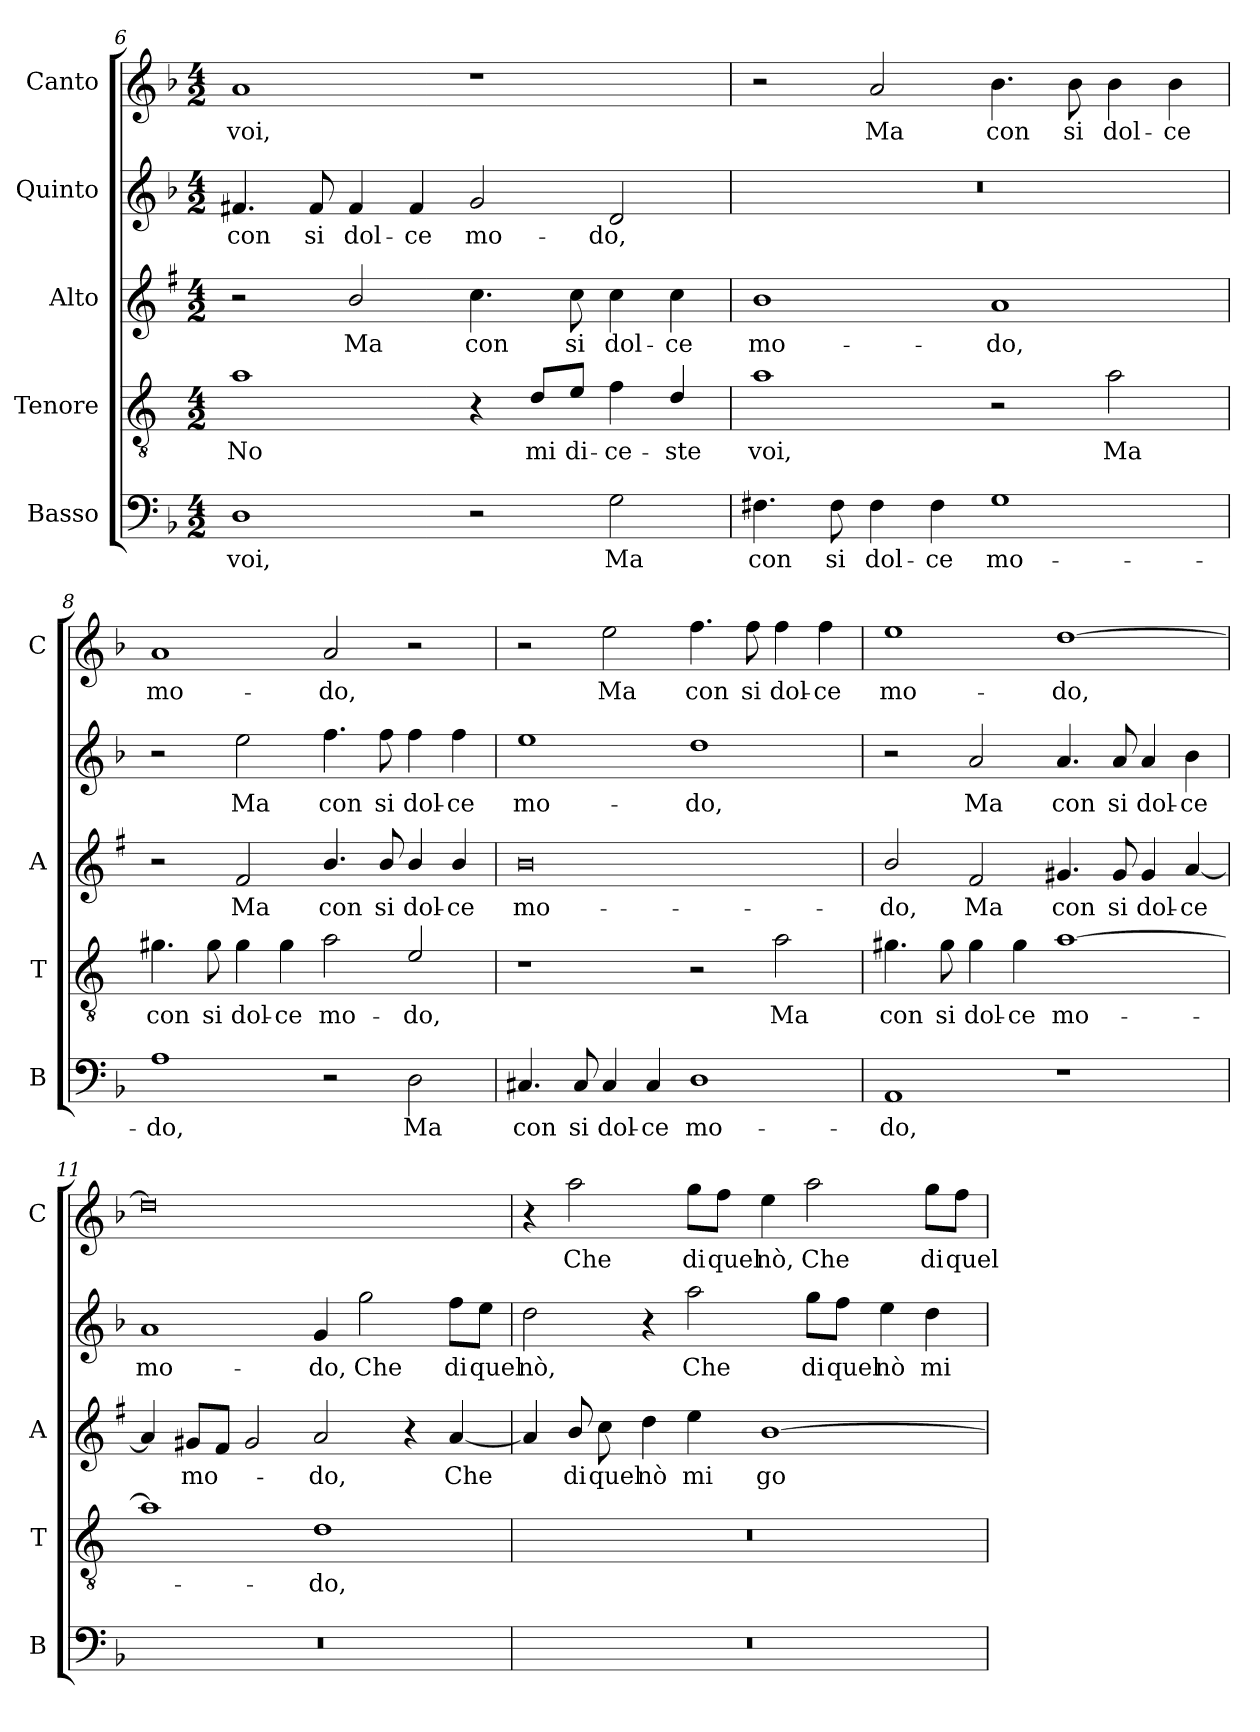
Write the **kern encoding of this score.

**kern	**text	**kern	**text	**kern	**text	**kern	**text	**kern	**text
*part5	*part5	*part4	*part4	*part3	*part3	*part2	*part2	*part1	*part1
*staff5	*staff5	*staff4	*staff4	*staff3	*staff3	*staff2	*staff2	*staff1	*staff1
*I"Basso	*	*I"Tenore	*	*I"Alto	*	*I"Quinto	*	*I"Canto	*
*I'B	*	*I'T	*	*I'A	*	*	*	*I'C	*
*clefF4	*	*clefGv2	*	*clefG2	*	*clefG2	*	*clefG2	*
*	*	*ITrd4c7	*	*ITrd1c2	*	*	*	*	*
*k[b-]	*	*k[b-]	*	*k[b-]	*	*k[b-]	*	*k[b-]	*
*F:	*	*F:	*	*F:	*	*F:	*	*F:	*
*M4/2	*	*M4/2	*	*M4/2	*	*M4/2	*	*M4/2	*
=6	=6	=6	=6	=6	=6	=6	=6	=6	=6
!	!LO:LY:b	!	!LO:LY:b	!	!	!	!LO:LY:b	!	!LO:LY:b
1D	voi,	1d	No	2r	.	4.f#X/	con	1a	voi,
!	!	!	!	!	!	!	!LO:LY:b	!	!
.	.	.	.	.	.	8f#/	si	.	.
!	!	!	!	!	!LO:LY:b	!	!LO:LY:b	!	!
.	.	.	.	2a/	Ma	4f#/	dol-	.	.
!	!	!	!	!	!	!	!LO:LY:b	!	!
.	.	.	.	.	.	4f#/	-ce	.	.
!	!	!	!	!	!LO:LY:b	!	!LO:LY:b	!	!
2r	.	4r	.	4.b-\	con	2g/	mo-	1r	.
!	!	!	!LO:LY:b	!	!	!	!	!	!
.	.	8G/L	mi	.	.	.	.	.	.
!	!	!	!LO:LY:b	!	!LO:LY:b	!	!	!	!
.	.	8A/J	di-	8b-\	si	.	.	.	.
!	!LO:LY:b	!	!LO:LY:b	!	!LO:LY:b	!	!LO:LY:b	!	!
2G\	Ma	4B-\	-ce-	4b-\	dol-	2d/	-do,	.	.
!	!	!	!LO:LY:b	!	!LO:LY:b	!	!	!	!
.	.	4G/	-ste	4b-\	-ce	.	.	.	.
!!LO:PB:g=z
=7	=7	=7	=7	=7	=7	=7	=7	=7	=7
!	!LO:LY:b	!	!LO:LY:b	!	!LO:LY:b	!	!	!	!
4.F#X\	con	1d	voi,	1a	mo-	0r	.	2r	.
!	!LO:LY:b	!	!	!	!	!	!	!	!
8F#\	si	.	.	.	.	.	.	.	.
!	!LO:LY:b	!	!	!	!	!	!	!	!LO:LY:b
4F#\	dol-	.	.	.	.	.	.	2a/	Ma
!	!LO:LY:b	!	!	!	!	!	!	!	!
4F#\	-ce	.	.	.	.	.	.	.	.
!	!LO:LY:b	!	!	!	!LO:LY:b	!	!	!	!LO:LY:b
1G	mo-	2r	.	1g	-do,	.	.	4.b-\	con
!	!	!	!	!	!	!	!	!	!LO:LY:b
.	.	.	.	.	.	.	.	8b-\	si
!	!	!	!LO:LY:b	!	!	!	!	!	!LO:LY:b
.	.	2d\	Ma	.	.	.	.	4b-\	dol-
!	!	!	!	!	!	!	!	!	!LO:LY:b
.	.	.	.	.	.	.	.	4b-\	-ce
=8	=8	=8	=8	=8	=8	=8	=8	=8	=8
!	!LO:LY:b	!	!LO:LY:b	!	!	!	!	!	!LO:LY:b
1A	-do,	4.c#X\	con	2r	.	2r	.	1a	mo-
!	!	!	!LO:LY:b	!	!	!	!	!	!
.	.	8c#\	si	.	.	.	.	.	.
!	!	!	!LO:LY:b	!	!LO:LY:b	!	!LO:LY:b	!	!
.	.	4c#\	dol-	2e/	Ma	2ee\	Ma	.	.
!	!	!	!LO:LY:b	!	!	!	!	!	!
.	.	4c#\	-ce	.	.	.	.	.	.
!	!	!	!LO:LY:b	!	!LO:LY:b	!	!LO:LY:b	!	!LO:LY:b
2r	.	2d\	mo-	4.a/	con	4.ff\	con	2a/	-do,
!	!	!	!	!	!LO:LY:b	!	!LO:LY:b	!	!
.	.	.	.	8a/	si	8ff\	si	.	.
!	!LO:LY:b	!	!LO:LY:b	!	!LO:LY:b	!	!LO:LY:b	!	!
2D\	Ma	2A/	-do,	4a/	dol-	4ff\	dol-	2r	.
!	!	!	!	!	!LO:LY:b	!	!LO:LY:b	!	!
.	.	.	.	4a/	-ce	4ff\	-ce	.	.
=9	=9	=9	=9	=9	=9	=9	=9	=9	=9
!	!LO:LY:b	!	!	!	!LO:LY:b	!	!LO:LY:b	!	!
4.C#X/	con	1r	.	0a	mo-	1ee	mo-	2r	.
!	!LO:LY:b	!	!	!	!	!	!	!	!
8C#/	si	.	.	.	.	.	.	.	.
!	!LO:LY:b	!	!	!	!	!	!	!	!LO:LY:b
4C#/	dol-	.	.	.	.	.	.	2ee\	Ma
!	!LO:LY:b	!	!	!	!	!	!	!	!
4C#/	-ce	.	.	.	.	.	.	.	.
!	!LO:LY:b	!	!	!	!	!	!LO:LY:b	!	!LO:LY:b
1D	mo-	2r	.	.	.	1dd	-do,	4.ff\	con
!	!	!	!	!	!	!	!	!	!LO:LY:b
.	.	.	.	.	.	.	.	8ff\	si
!	!	!	!LO:LY:b	!	!	!	!	!	!LO:LY:b
.	.	2d\	Ma	.	.	.	.	4ff\	dol-
!	!	!	!	!	!	!	!	!	!LO:LY:b
.	.	.	.	.	.	.	.	4ff\	-ce
!!LO:LB:g=z
=10	=10	=10	=10	=10	=10	=10	=10	=10	=10
!	!LO:LY:b	!	!LO:LY:b	!	!LO:LY:b	!	!	!	!LO:LY:b
1AA	-do,	4.c#X\	con	2a/	-do,	2r	.	1ee	mo-
!	!	!	!LO:LY:b	!	!	!	!	!	!
.	.	8c#\	si	.	.	.	.	.	.
!	!	!	!LO:LY:b	!	!LO:LY:b	!	!LO:LY:b	!	!
.	.	4c#\	dol-	2e/	Ma	2a/	Ma	.	.
!	!	!	!LO:LY:b	!	!	!	!	!	!
.	.	4c#\	-ce	.	.	.	.	.	.
!	!	!	!LO:LY:b	!	!LO:LY:b	!	!LO:LY:b	!	!LO:LY:b
1r	.	[1d	mo-	4.f#X/	con	4.a/	con	[1dd	-do,
!	!	!	!	!	!LO:LY:b	!	!LO:LY:b	!	!
.	.	.	.	8f#/	si	8a/	si	.	.
!	!	!	!	!	!LO:LY:b	!	!LO:LY:b	!	!
.	.	.	.	4f#/	dol-	4a/	dol-	.	.
!	!	!	!	!	!LO:LY:b	!	!LO:LY:b	!	!
.	.	.	.	[4g/	-ce	4b-\	-ce	.	.
=11	=11	=11	=11	=11	=11	=11	=11	=11	=11
!	!	!	!	!	!	!	!LO:LY:b	!	!
0r	.	1d]	.	4g/]	.	1a	mo-	0dd]	.
!	!	!	!	!	!LO:LY:b	!	!	!	!
.	.	.	.	8f#X/L	mo-	.	.	.	.
.	.	.	.	8e/J	.	.	.	.	.
.	.	.	.	2f#/	.	.	.	.	.
!	!	!	!LO:LY:b	!	!LO:LY:b	!	!LO:LY:b	!	!
.	.	1G	-do,	2g/	-do,	4g/	-do,	.	.
!	!	!	!	!	!	!	!LO:LY:b	!	!
.	.	.	.	.	.	2gg\	Che	.	.
.	.	.	.	4r	.	.	.	.	.
!	!	!	!	!	!LO:LY:b	!	!LO:LY:b	!	!
.	.	.	.	[4g/	Che	8ff\L	di	.	.
!	!	!	!	!	!	!	!LO:LY:b	!	!
.	.	.	.	.	.	8ee\J	quel	.	.
=12	=12	=12	=12	=12	=12	=12	=12	=12	=12
!	!	!	!	!	!	!	!LO:LY:b	!	!
0r	.	0r	.	4g/]	.	2dd\	nò,	4r	.
!	!	!	!	!	!LO:LY:b	!	!	!	!LO:LY:b
.	.	.	.	8a/	di	.	.	2aa\	Che
!	!	!	!	!	!LO:LY:b	!	!	!	!
.	.	.	.	8b-\	quel	.	.	.	.
!	!	!	!	!	!LO:LY:b	!	!	!	!
.	.	.	.	4cc\	nò	4r	.	.	.
!	!	!	!	!	!LO:LY:b	!	!LO:LY:b	!	!LO:LY:b
.	.	.	.	4dd\	mi	2aa\	Che	8gg\L	di
!	!	!	!	!	!	!	!	!	!LO:LY:b
.	.	.	.	.	.	.	.	8ff\J	quel
!	!	!	!	!	!LO:LY:b	!	!	!	!LO:LY:b
.	.	.	.	[1a	go-	.	.	4ee\	nò,
!	!	!	!	!	!	!	!LO:LY:b	!	!LO:LY:b
.	.	.	.	.	.	8gg\L	di	2aa\	Che
!	!	!	!	!	!	!	!LO:LY:b	!	!
.	.	.	.	.	.	8ff\J	quel	.	.
!	!	!	!	!	!	!	!LO:LY:b	!	!
.	.	.	.	.	.	4ee\	nò	.	.
!	!	!	!	!	!	!	!LO:LY:b	!	!LO:LY:b
.	.	.	.	.	.	4dd\	mi	8gg\L	di
!	!	!	!	!	!	!	!	!	!LO:LY:b
.	.	.	.	.	.	.	.	8ff\J	quel
=	=	=	=	=	=	=	=	=	=
*-	*-	*-	*-	*-	*-	*-	*-	*-	*-
